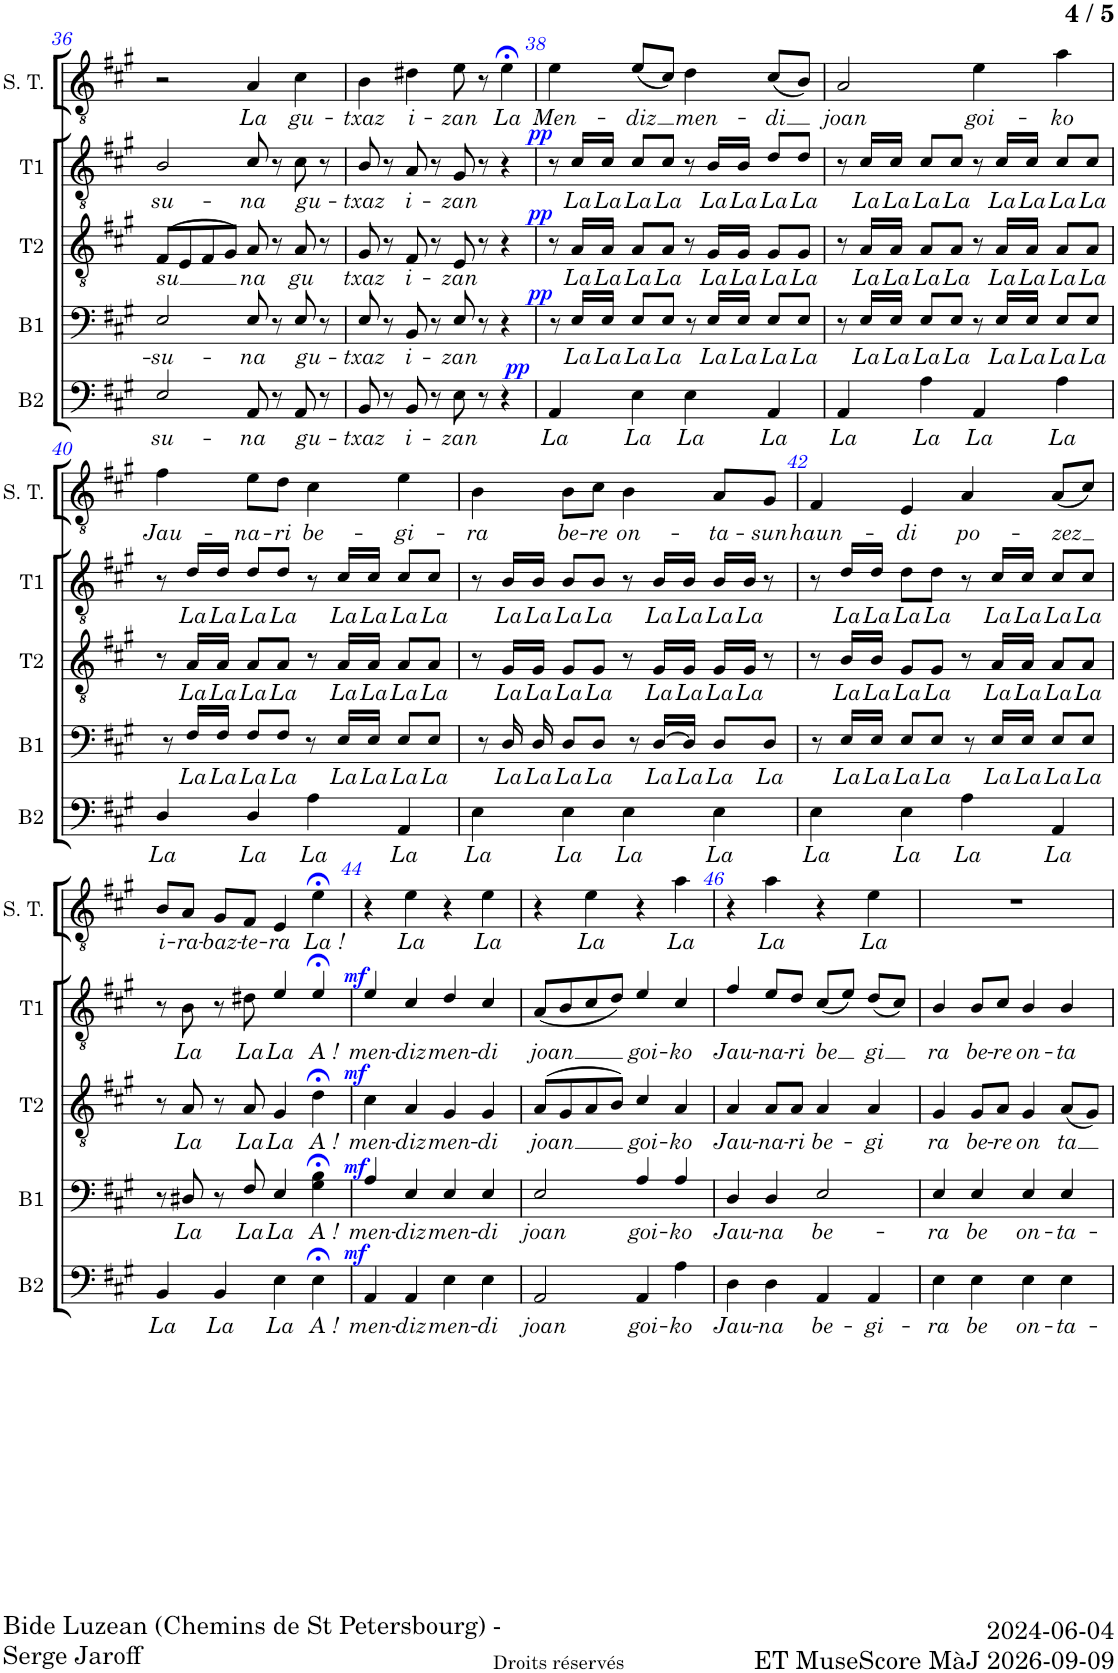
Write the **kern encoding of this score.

**kern	**text	**dynam	**kern	**text	**dynam	**kern	**text	**dynam	**kern	**text	**dynam	**kern	**text
*part5	*part5	*part5	*part4	*part4	*part4	*part3	*part3	*part3	*part2	*part2	*part2	*part1	*part1
*staff5	*staff5	*staff5	*staff4	*staff4	*staff4	*staff3	*staff3	*staff3	*staff2	*staff2	*staff2	*staff1	*staff1
*I"Basse	*	*	*I"Baryton	*	*	*I"Ténor 2	*	*	*I"Ténor 1	*	*	*I"Solo  Ténor	*
*I'B2	*	*	*I'B1	*	*	*I'T2	*	*	*I'T1	*	*	*I'S. T.	*
!!LO:PB:g=z
*clefF4	*	*	*clefF4	*	*	*clefGv2	*	*	*clefGv2	*	*	*clefGv2	*
*k[f#c#g#]	*	*	*k[f#c#g#]	*	*	*k[f#c#g#]	*	*	*k[f#c#g#]	*	*	*k[f#c#g#]	*
*M4/4	*	*	*M4/4	*	*	*M4/4	*	*	*M4/4	*	*	*M4/4	*
*met(c)	*	*	*met(c)	*	*	*met(c)	*	*	*met(c)	*	*	*met(c)	*
=36	=36	=36	=36	=36	=36	=36	=36	=36	=36	=36	=36	=36	=36
!	!LO:LY:b	!	!	!LO:LY:b	!	!	!LO:LY:b	!	!	!LO:LY:b	!	!	!
2E/	-su-	.	2E/	-su-	.	(>8F#/L	su	.	2B/	-su-	.	2r	.
.	.	.	.	.	.	8E/	.	.	.	.	.	.	.
.	.	.	.	.	.	8F#/	.	.	.	.	.	.	.
.	.	.	.	.	.	8G#/J)	.	.	.	.	.	.	.
!	!LO:LY:b	!	!	!LO:LY:b	!	!	!LO:LY:b	!	!	!LO:LY:b	!	!	!LO:LY:b
8AA/	-na	.	8E/	-na	.	8A/	na	.	8c#/	-na	.	4A/	La
8r	.	.	8r	.	.	8r	.	.	8r	.	.	.	.
!	!LO:LY:b	!	!	!LO:LY:b	!	!	!LO:LY:b	!	!	!LO:LY:b	!	!	!LO:LY:b
8AA/	gu-	.	8E/	gu-	.	8A/	gu	.	8c#\	gu-	.	4c#\	gu-
8r	.	.	8r	.	.	8r	.	.	8r	.	.	.	.
=37	=37	=37	=37	=37	=37	=37	=37	=37	=37	=37	=37	=37	=37
!	!LO:LY:b	!	!	!LO:LY:b	!	!	!LO:LY:b	!	!	!LO:LY:b	!	!	!LO:LY:b
8BB/	-txaz	.	8E/	-txaz	.	8G#/	-txaz	.	8B/	-txaz	.	4B\	-txaz
8r	.	.	8r	.	.	8r	.	.	8r	.	.	.	.
!	!LO:LY:b	!	!	!LO:LY:b	!	!	!LO:LY:b	!	!	!LO:LY:b	!	!	!LO:LY:b
8BB/	i-	.	8BB/	i-	.	8F#/	i-	.	8A/	i-	.	4d#X\	i-
8r	.	.	8r	.	.	8r	.	.	8r	.	.	.	.
!	!LO:LY:b	!	!	!LO:LY:b	!	!	!LO:LY:b	!	!	!LO:LY:b	!	!	!LO:LY:b
8E\	-zan	.	8E/	-zan	.	8E/	-zan	.	8G#/	-zan	.	8e\	-zan
8r	.	.	8r	.	.	8r	.	.	8r	.	.	8r	.
!	!	!	!	!	!	!	!	!	!	!	!	!	!LO:LY:b
4r	.	.	4r	.	.	4r	.	.	4r	.	.	4e;<\	La
=38	=38	=38	=38	=38	=38	=38	=38	=38	=38	=38	=38	=38	=38
!	!LO:LY:b	!LO:DY:a	!	!	!	!	!	!	!	!	!	!	!LO:LY:b
4AA/	La	pp	8r	.	.	8r	.	.	8r	.	.	4e\	Men-
!	!	!	!	!LO:LY:b	!LO:DY:a	!	!LO:LY:b	!LO:DY:a	!	!LO:LY:b	!LO:DY:a	!	!
.	.	.	16E/LL	La	pp	16A/LL	La	pp	16c#/LL	La	pp	.	.
!	!	!	!	!LO:LY:b	!	!	!LO:LY:b	!	!	!LO:LY:b	!	!	!
.	.	.	16E/JJ	La	.	16A/JJ	La	.	16c#/JJ	La	.	.	.
!	!LO:LY:b	!	!	!LO:LY:b	!	!	!LO:LY:b	!	!	!LO:LY:b	!	!	!LO:LY:b
4E\	La	.	8E/L	La	.	8A/L	La	.	8c#/L	La	.	(8e/L	-diz
!	!	!	!	!LO:LY:b	!	!	!LO:LY:b	!	!	!LO:LY:b	!	!	!
.	.	.	8E/J	La	.	8A/J	La	.	8c#/J	La	.	8c#/J)	.
!	!LO:LY:b	!	!	!	!	!	!	!	!	!	!	!	!LO:LY:b
4E\	La	.	8r	.	.	8r	.	.	8r	.	.	4d\	men-
!	!	!	!	!LO:LY:b	!	!	!LO:LY:b	!	!	!LO:LY:b	!	!	!
.	.	.	16E/LL	La	.	16G#/LL	La	.	16B/LL	La	.	.	.
!	!	!	!	!LO:LY:b	!	!	!LO:LY:b	!	!	!LO:LY:b	!	!	!
.	.	.	16E/JJ	La	.	16G#/JJ	La	.	16B/JJ	La	.	.	.
!	!LO:LY:b	!	!	!LO:LY:b	!	!	!LO:LY:b	!	!	!LO:LY:b	!	!	!LO:LY:b
4AA/	La	.	8E/L	La	.	8G#/L	La	.	8d/L	La	.	(8c#/L	-di
!	!	!	!	!LO:LY:b	!	!	!LO:LY:b	!	!	!LO:LY:b	!	!	!
.	.	.	8E/J	La	.	8G#/J	La	.	8d/J	La	.	8B/J)	.
=39	=39	=39	=39	=39	=39	=39	=39	=39	=39	=39	=39	=39	=39
!	!LO:LY:b	!	!	!	!	!	!	!	!	!	!	!	!LO:LY:b
4AA/	La	.	8r	.	.	8r	.	.	8r	.	.	2A/	joan
!	!	!	!	!LO:LY:b	!	!	!LO:LY:b	!	!	!LO:LY:b	!	!	!
.	.	.	16E/LL	La	.	16A/LL	La	.	16c#/LL	La	.	.	.
!	!	!	!	!LO:LY:b	!	!	!LO:LY:b	!	!	!LO:LY:b	!	!	!
.	.	.	16E/JJ	La	.	16A/JJ	La	.	16c#/JJ	La	.	.	.
!	!LO:LY:b	!	!	!LO:LY:b	!	!	!LO:LY:b	!	!	!LO:LY:b	!	!	!
4A\	La	.	8E/L	La	.	8A/L	La	.	8c#/L	La	.	.	.
!	!	!	!	!LO:LY:b	!	!	!LO:LY:b	!	!	!LO:LY:b	!	!	!
.	.	.	8E/J	La	.	8A/J	La	.	8c#/J	La	.	.	.
!	!LO:LY:b	!	!	!	!	!	!	!	!	!	!	!	!LO:LY:b
4AA/	La	.	8r	.	.	8r	.	.	8r	.	.	4e\	goi-
!	!	!	!	!LO:LY:b	!	!	!LO:LY:b	!	!	!LO:LY:b	!	!	!
.	.	.	16E/LL	La	.	16A/LL	La	.	16c#/LL	La	.	.	.
!	!	!	!	!LO:LY:b	!	!	!LO:LY:b	!	!	!LO:LY:b	!	!	!
.	.	.	16E/JJ	La	.	16A/JJ	La	.	16c#/JJ	La	.	.	.
!	!LO:LY:b	!	!	!LO:LY:b	!	!	!LO:LY:b	!	!	!LO:LY:b	!	!	!LO:LY:b
4A\	La	.	8E/L	La	.	8A/L	La	.	8c#/L	La	.	4a\	-ko
!	!	!	!	!LO:LY:b	!	!	!LO:LY:b	!	!	!LO:LY:b	!	!	!
.	.	.	8E/J	La	.	8A/J	La	.	8c#/J	La	.	.	.
!!LO:LB:g=z
=40	=40	=40	=40	=40	=40	=40	=40	=40	=40	=40	=40	=40	=40
!	!LO:LY:b	!	!	!	!	!	!	!	!	!	!	!	!LO:LY:b
4D/	La	.	8r	.	.	8r	.	.	8r	.	.	4f#\	Jau-
!	!	!	!	!LO:LY:b	!	!	!LO:LY:b	!	!	!LO:LY:b	!	!	!
.	.	.	16F#/LL	La	.	16A/LL	La	.	16d/LL	La	.	.	.
!	!	!	!	!LO:LY:b	!	!	!LO:LY:b	!	!	!LO:LY:b	!	!	!
.	.	.	16F#/JJ	La	.	16A/JJ	La	.	16d/JJ	La	.	.	.
!	!LO:LY:b	!	!	!LO:LY:b	!	!	!LO:LY:b	!	!	!LO:LY:b	!	!	!LO:LY:b
4D/	La	.	8F#/L	La	.	8A/L	La	.	8d/L	La	.	8e\L	-na-
!	!	!	!	!LO:LY:b	!	!	!LO:LY:b	!	!	!LO:LY:b	!	!	!LO:LY:b
.	.	.	8F#/J	La	.	8A/J	La	.	8d/J	La	.	8d\J	-ri
!	!LO:LY:b	!	!	!	!	!	!	!	!	!	!	!	!LO:LY:b
4A\	La	.	8r	.	.	8r	.	.	8r	.	.	4c#\	be-
!	!	!	!	!LO:LY:b	!	!	!LO:LY:b	!	!	!LO:LY:b	!	!	!
.	.	.	16E/LL	La	.	16A/LL	La	.	16c#/LL	La	.	.	.
!	!	!	!	!LO:LY:b	!	!	!LO:LY:b	!	!	!LO:LY:b	!	!	!
.	.	.	16E/JJ	La	.	16A/JJ	La	.	16c#/JJ	La	.	.	.
!	!LO:LY:b	!	!	!LO:LY:b	!	!	!LO:LY:b	!	!	!LO:LY:b	!	!	!LO:LY:b
4AA/	La	.	8E/L	La	.	8A/L	La	.	8c#/L	La	.	4e\	-gi-
!	!	!	!	!LO:LY:b	!	!	!LO:LY:b	!	!	!LO:LY:b	!	!	!
.	.	.	8E/J	La	.	8A/J	La	.	8c#/J	La	.	.	.
=41	=41	=41	=41	=41	=41	=41	=41	=41	=41	=41	=41	=41	=41
!	!LO:LY:b	!	!	!	!	!	!	!	!	!	!	!	!LO:LY:b
4E\	La	.	8r	.	.	8r	.	.	8r	.	.	4B\	-ra
!	!	!	!	!LO:LY:b	!	!	!LO:LY:b	!	!	!LO:LY:b	!	!	!
.	.	.	16D/	La	.	16G#/LL	La	.	16B/LL	La	.	.	.
!	!	!	!	!LO:LY:b	!	!	!LO:LY:b	!	!	!LO:LY:b	!	!	!
.	.	.	16D/	La	.	16G#/JJ	La	.	16B/JJ	La	.	.	.
!	!LO:LY:b	!	!	!LO:LY:b	!	!	!LO:LY:b	!	!	!LO:LY:b	!	!	!LO:LY:b
4E\	La	.	8D/L	La	.	8G#/L	La	.	8B/L	La	.	8B\L	be-
!	!	!	!	!LO:LY:b	!	!	!LO:LY:b	!	!	!LO:LY:b	!	!	!LO:LY:b
.	.	.	8D/J	La	.	8G#/J	La	.	8B/J	La	.	8c#\J	-re
!	!LO:LY:b	!	!	!	!	!	!	!	!	!	!	!	!LO:LY:b
4E\	La	.	8r	.	.	8r	.	.	8r	.	.	4B\	on-
!	!	!	!	!LO:LY:b	!	!	!LO:LY:b	!	!	!LO:LY:b	!	!	!
.	.	.	[>16D/LL	La	.	16G#/LL	La	.	16B/LL	La	.	.	.
!	!	!	!	!LO:LY:b	!	!	!LO:LY:b	!	!	!LO:LY:b	!	!	!
.	.	.	16D/JJ]	La	.	16G#/JJ	La	.	16B/JJ	La	.	.	.
!	!LO:LY:b	!	!	!LO:LY:b	!	!	!LO:LY:b	!	!	!LO:LY:b	!	!	!LO:LY:b
4E\	La	.	8D/L	La	.	16G#/LL	La	.	16B/LL	La	.	8A/L	-ta-
!	!	!	!	!	!	!	!LO:LY:b	!	!	!LO:LY:b	!	!	!
.	.	.	.	.	.	16G#/JJ	La	.	16B/JJ	La	.	.	.
!	!	!	!	!LO:LY:b	!	!	!	!	!	!	!	!	!LO:LY:b
.	.	.	8D/J	La	.	8r	.	.	8r	.	.	8G#/J	-sun
=42	=42	=42	=42	=42	=42	=42	=42	=42	=42	=42	=42	=42	=42
!	!LO:LY:b	!	!	!	!	!	!	!	!	!	!	!	!LO:LY:b
4E\	La	.	8r	.	.	8r	.	.	8r	.	.	4F#/	haun-
!	!	!	!	!LO:LY:b	!	!	!LO:LY:b	!	!	!LO:LY:b	!	!	!
.	.	.	16E/LL	La	.	16B/LL	La	.	16d/LL	La	.	.	.
!	!	!	!	!LO:LY:b	!	!	!LO:LY:b	!	!	!LO:LY:b	!	!	!
.	.	.	16E/JJ	La	.	16B/JJ	La	.	16d/JJ	La	.	.	.
!	!LO:LY:b	!	!	!LO:LY:b	!	!	!LO:LY:b	!	!	!LO:LY:b	!	!	!LO:LY:b
4E\	La	.	8E/L	La	.	8G#/L	La	.	8d\L	La	.	4E/	-di
!	!	!	!	!LO:LY:b	!	!	!LO:LY:b	!	!	!LO:LY:b	!	!	!
.	.	.	8E/J	La	.	8G#/J	La	.	8d\J	La	.	.	.
!	!LO:LY:b	!	!	!	!	!	!	!	!	!	!	!	!LO:LY:b
4A\	La	.	8r	.	.	8r	.	.	8r	.	.	4A/	po-
!	!	!	!	!LO:LY:b	!	!	!LO:LY:b	!	!	!LO:LY:b	!	!	!
.	.	.	16E/LL	La	.	16A/LL	La	.	16c#/LL	La	.	.	.
!	!	!	!	!LO:LY:b	!	!	!LO:LY:b	!	!	!LO:LY:b	!	!	!
.	.	.	16E/JJ	La	.	16A/JJ	La	.	16c#/JJ	La	.	.	.
!	!LO:LY:b	!	!	!LO:LY:b	!	!	!LO:LY:b	!	!	!LO:LY:b	!	!	!LO:LY:b
4AA/	La	.	8E/L	La	.	8A/L	La	.	8c#/L	La	.	(8A/L	-zez
!	!	!	!	!LO:LY:b	!	!	!LO:LY:b	!	!	!LO:LY:b	!	!	!
.	.	.	8E/J	La	.	8A/J	La	.	8c#/J	La	.	8c#/J)	.
!!LO:LB:g=z
=43	=43	=43	=43	=43	=43	=43	=43	=43	=43	=43	=43	=43	=43
!	!LO:LY:b	!	!	!	!	!	!	!	!	!	!	!	!LO:LY:b
4BB/	La	.	8r	.	.	8r	.	.	8r	.	.	8B/L	i-
!	!	!	!	!LO:LY:b	!	!	!LO:LY:b	!	!	!LO:LY:b	!	!	!LO:LY:b
.	.	.	8D#X/	La	.	8A/	La	.	8B\	La	.	8A/J	-ra-
!	!LO:LY:b	!	!	!	!	!	!	!	!	!	!	!	!LO:LY:b
4BB/	La	.	8r	.	.	8r	.	.	8r	.	.	8G#/L	-baz-
!	!	!	!	!LO:LY:b	!	!	!LO:LY:b	!	!	!LO:LY:b	!	!	!LO:LY:b
.	.	.	8F#/	La	.	8A/	La	.	8d#X\	La	.	8F#/J	-te-
!	!LO:LY:b	!	!	!LO:LY:b	!	!	!LO:LY:b	!	!	!LO:LY:b	!	!	!LO:LY:b
4E\	La	.	4E/	La	.	4G#/	La	.	4e/	La	.	4E/	-ra
!	!LO:LY:b	!	!	!LO:LY:b	!	!	!LO:LY:b	!	!	!LO:LY:b	!	!	!LO:LY:b
4E;<\	A !	.	4G#\;< 4B\;<	A !	.	4d;<\	A !	.	4e;</	A !	.	4e;<\	La !
=44	=44	=44	=44	=44	=44	=44	=44	=44	=44	=44	=44	=44	=44
!	!LO:LY:b	!LO:DY:a	!	!LO:LY:b	!LO:DY:a	!	!LO:LY:b	!LO:DY:a	!	!LO:LY:b	!LO:DY:a	!	!
4AA/	men-	mf	4A/	men-	mf	4c#\	men-	mf	4e/	men-	mf	4r	.
!	!LO:LY:b	!	!	!LO:LY:b	!	!	!LO:LY:b	!	!	!LO:LY:b	!	!	!LO:LY:b
4AA/	-diz	.	4E/	-diz	.	4A/	-diz	.	4c#/	-diz	.	4e\	La
!	!LO:LY:b	!	!	!LO:LY:b	!	!	!LO:LY:b	!	!	!LO:LY:b	!	!	!
4E\	men-	.	4E/	men-	.	4G#/	men-	.	4d/	men-	.	4r	.
!	!LO:LY:b	!	!	!LO:LY:b	!	!	!LO:LY:b	!	!	!LO:LY:b	!	!	!LO:LY:b
4E\	-di	.	4E/	-di	.	4G#/	-di	.	4c#/	-di	.	4e\	La
=45	=45	=45	=45	=45	=45	=45	=45	=45	=45	=45	=45	=45	=45
!	!LO:LY:b	!	!	!LO:LY:b	!	!	!LO:LY:b	!	!	!LO:LY:b	!	!	!
2AA/	joan	.	2E/	joan	.	(>8A/L	joan	.	(8A/L	joan	.	4r	.
.	.	.	.	.	.	8G#/	.	.	8B/	.	.	.	.
!	!	!	!	!	!	!	!	!	!	!	!	!	!LO:LY:b
.	.	.	.	.	.	8A/	.	.	8c#/	.	.	4e\	La
.	.	.	.	.	.	8B/J)	.	.	8d/J)	.	.	.	.
!	!LO:LY:b	!	!	!LO:LY:b	!	!	!LO:LY:b	!	!	!LO:LY:b	!	!	!
4AA/	goi-	.	4A/	goi-	.	4c#/	goi-	.	4e/	goi-	.	4r	.
!	!LO:LY:b	!	!	!LO:LY:b	!	!	!LO:LY:b	!	!	!LO:LY:b	!	!	!LO:LY:b
4A\	-ko	.	4A/	-ko	.	4A/	-ko	.	4c#/	-ko	.	4a\	La
=46	=46	=46	=46	=46	=46	=46	=46	=46	=46	=46	=46	=46	=46
!	!LO:LY:b	!	!	!LO:LY:b	!	!	!LO:LY:b	!	!	!LO:LY:b	!	!	!
4D\	Jau-	.	4D/	Jau-	.	4A/	Jau-	.	4f#/	Jau-	.	4r	.
!	!LO:LY:b	!	!	!LO:LY:b	!	!	!LO:LY:b	!	!	!LO:LY:b	!	!	!LO:LY:b
4D\	-na	.	4D/	-na	.	8A/L	-na-	.	8e/L	-na-	.	4a\	La
!	!	!	!	!	!	!	!LO:LY:b	!	!	!LO:LY:b	!	!	!
.	.	.	.	.	.	8A/J	-ri	.	8d/J	-ri	.	.	.
!	!LO:LY:b	!	!	!LO:LY:b	!	!	!LO:LY:b	!	!	!LO:LY:b	!	!	!
4AA/	be-	.	2E/	be-	.	4A/	be-	.	(8c#/L	be	.	4r	.
.	.	.	.	.	.	.	.	.	8e/J)	.	.	.	.
!	!LO:LY:b	!	!	!	!	!	!LO:LY:b	!	!	!LO:LY:b	!	!	!LO:LY:b
4AA/	-gi-	.	.	.	.	4A/	-gi	.	(8d/L	gi	.	4e\	La
.	.	.	.	.	.	.	.	.	8c#/J)	.	.	.	.
=47	=47	=47	=47	=47	=47	=47	=47	=47	=47	=47	=47	=47	=47
!	!LO:LY:b	!	!	!LO:LY:b	!	!	!LO:LY:b	!	!	!LO:LY:b	!	!	!
4E\	-ra	.	4E/	-ra	.	4G#/	-ra	.	4B/	ra	.	1r	.
!	!LO:LY:b	!	!	!LO:LY:b	!	!	!LO:LY:b	!	!	!LO:LY:b	!	!	!
4E\	be	.	4E/	be	.	8G#/L	be-	.	8B/L	be-	.	.	.
!	!	!	!	!	!	!	!LO:LY:b	!	!	!LO:LY:b	!	!	!
.	.	.	.	.	.	8A/J	-re	.	8c#/J	-re	.	.	.
!	!LO:LY:b	!	!	!LO:LY:b	!	!	!LO:LY:b	!	!	!LO:LY:b	!	!	!
4E\	on-	.	4E/	on-	.	4G#/	on	.	4B/	on-	.	.	.
!	!LO:LY:b	!	!	!LO:LY:b	!	!	!LO:LY:b	!	!	!LO:LY:b	!	!	!
4E\	-ta-	.	4E/	-ta-	.	(8A/L	ta	.	4B/	-ta	.	.	.
.	.	.	.	.	.	8G#/J)	.	.	.	.	.	.	.
=	=	=	=	=	=	=	=	=	=	=	=	=	=
*-	*-	*-	*-	*-	*-	*-	*-	*-	*-	*-	*-	*-	*-
